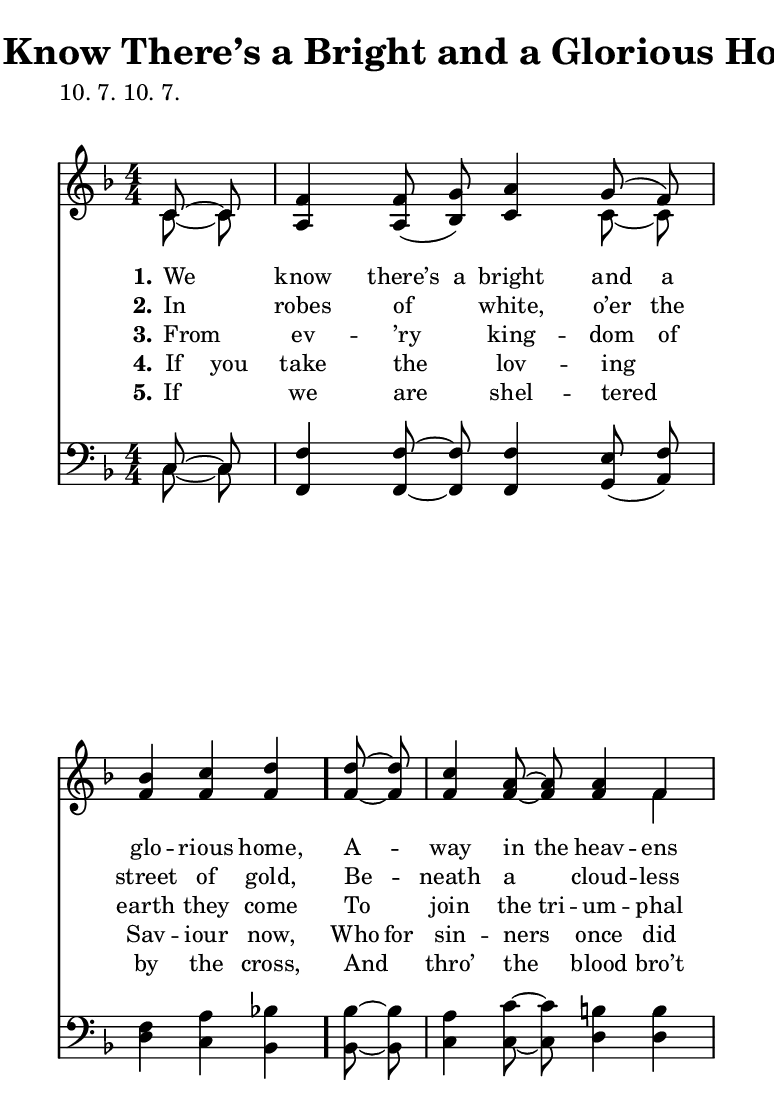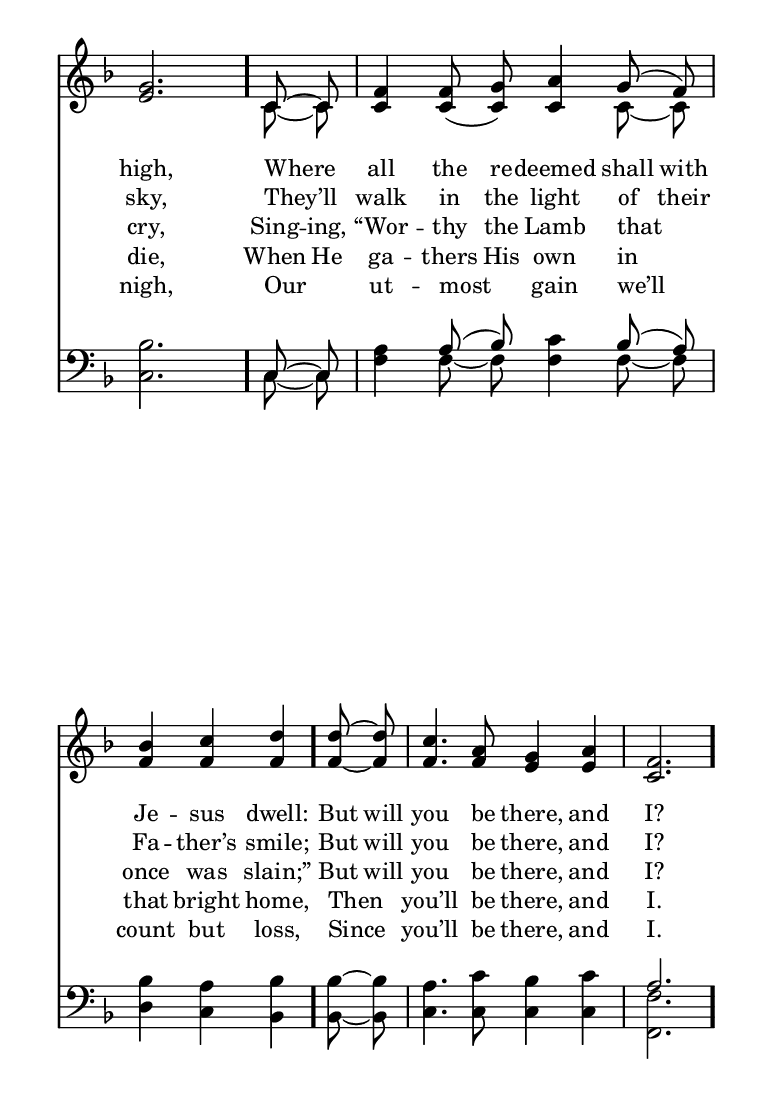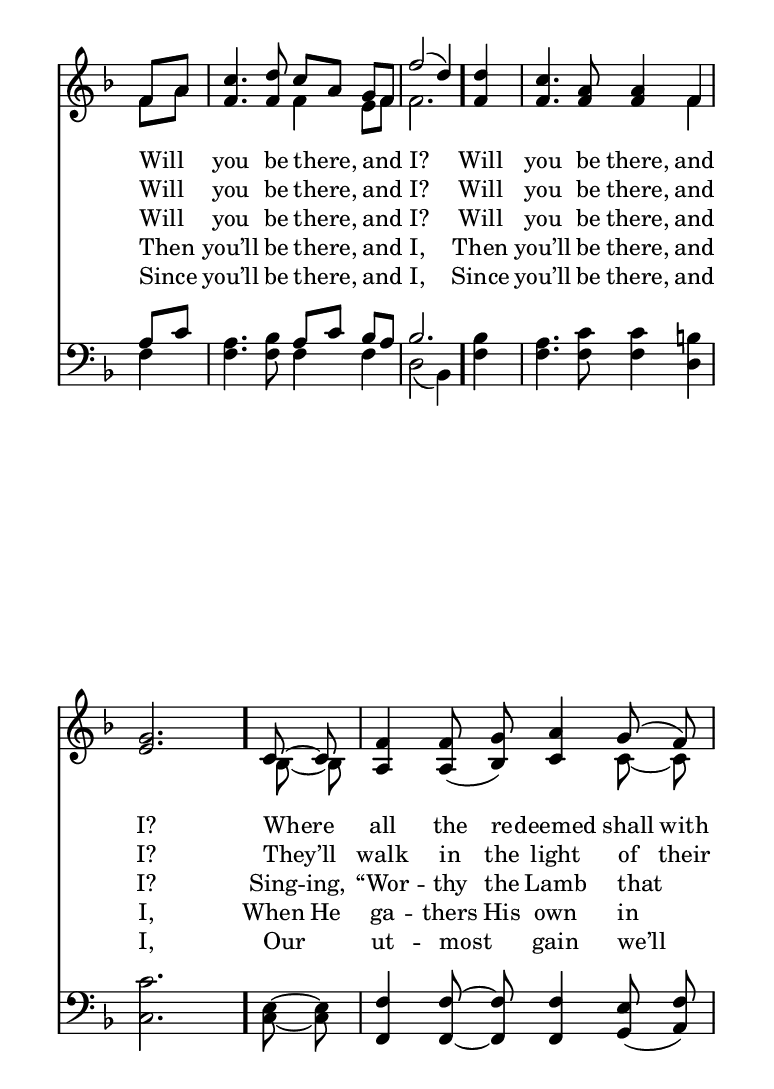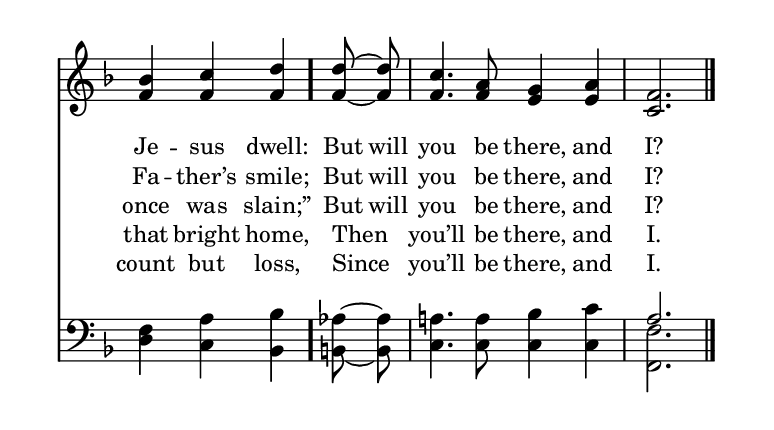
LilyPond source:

\include "common/global.ily"
\paper {
  \include "common/paper.ily"
}

\header{
  hymnnumber = "54"
  title = "We Know There’s a Bright and a Glorious Home"
  tunename = ""
  meter = "10. 7. 10. 7."
  poet = ""
  composer = ""
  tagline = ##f
}

% for fermata in MIDI
ta = { \tempo 4=80 }
tb = { \tempo 4=40 }

patternAA = { c8 ~ c8 | c4 c8( c8) c4 c8( c8) | c4 c4 c4 }
patternAB = { c8 ~ c8 | c4 c8( c8) c4 c8 ~ c8 | c4 c4 c4 }
patternAC = { c8 ~ c8 | c4 c8 ~ c8 c4 c8( c8) | c4 c4 c4 }
patternAD = { c8 ~ c8 | c4 c8 ~ c8 c4 c8 ~ c8 | c4 c4 c4 }

patternBA = { c8 ~ c8 | c4 c8 ~ c8 c4 c4 | c2. }
patternBB = { c8 ~ c8 | c4. c8 c4 c4 | c2. }
patternBC = { c4      | c4. c8 c4 c4 | c2. }

patternCA = { c8[ c8] | c4. c8 c8[ c8] c8[ c8] | c2( c4) }
patternCB = { c8[ c8] | c4. c8 c4      c8[ c8] | c2.     }
patternCC = { c8[ c8] | c4. c8 c8[ c8] c8[ c8] | c2.     }
patternCD = { c4      | c4. c8 c4      c4      | c2( c4) }

global = {
  \include "common/overrides.ily"
  \override Staff.TimeSignature.style = #'numbered
  \time 4/4
  \override Score.MetronomeMark.transparent = ##t % hide all fermata changes too
  \ta
  \key f \major
  \partial 4
  \autoBeamOff
}

notesSoprano = {
\global
\relative c' {

  \changePitch \patternAA { c c | f f g a g f | bes c d }
  \changePitch \patternBA { d d | c a a a f | g }
  \changePitch \patternAA { c, c | f f g a g f | bes c d }
  \changePitch \patternBB { d d | c a g a | f }

  \changePitch \patternCA { f a | c d c a g f | f' d }
  \changePitch \patternBC { d | c a a f | g }
  \changePitch \patternAA { c, c | f f g a g f | bes c d }
  \changePitch \patternBB { d d | c a g a | f }

  \bar "|."

}
}

notesAlto = {
\global
\relative e' {

  \changePitch \patternAB { c c | a a bes c c c | f f f }
  \changePitch \patternBA { f f | f f f f f | e }
  \changePitch \patternAB { c c | c c c c c c | f f f }
  \changePitch \patternBB { f f | f f e e | c }

  \changePitch \patternCB { f a | f f f e f | f }
  \changePitch \patternBC { f | f f f f | e }
  \changePitch \patternAB { bes bes | a a bes c c c | f f f }
  \changePitch \patternBB { f f | f f e e | c }

}
}

notesTenor = {
\global
\relative a, {

  \changePitch \patternAC { c c | f f f f e f | f a bes! }
  \changePitch \patternBA { bes bes | a c c b b | bes } \eogbreak
  \changePitch \patternAA { c, c | a' a bes c bes a | bes a bes }
  \changePitch \patternBB { bes bes | a c bes c | a } \eogbreak

  \changePitch \patternCC { a c | a bes a c bes a | bes }
  \changePitch \patternBC { bes | a c c b | c } \eogbreak
  \changePitch \patternAC { e, e | f f f f e f | f a bes }
  \changePitch \patternBB { aes aes | a! a bes c | a }

}
}

notesBass = {
\global
\relative f {

  \changePitch \patternAC { c c | f, f f f g a | d c bes }
  \changePitch \patternBA { bes bes | c c c d d | c }
  \changePitch \patternAD { c c | f f f f f f | d c bes }
  \changePitch \patternBB { bes bes | c c c c | < f f, >}

  \changePitch \patternCD { f | f f f f | d bes }
  \changePitch \patternBC { f' | f f f d | c }
  \changePitch \patternAC { c c | f, f f f g a | d c bes }
  \changePitch \patternBB { b b | c c c c | < f f, > }

}
}

wordsA = \lyricmode {
\set stanza = "1."

We know \mon there’s a \moff bright \mon and a \moff glo -- rious home, \bar "."
A -- way \mon in the \moff heav -- ens high, \bar "."
Where all \mon the re -- \moff deemed \mon shall \moff with Je -- sus dwell: \bar "."
\mon But will \moff you be there, and I? \bar "."
Will you be there, and I? \bar "."
Will you be there, and I? \bar "."
Where all \mon the re -- \moff deemed \mon shall \moff with Je -- sus dwell: \bar "."
\mon But will \moff you be there, and I? \bar "."

}

wordsB = \lyricmode {
\set stanza = "2."

In robes of white, \mon o’er the \moff street of gold,
Be -- neath a cloud -- less sky,
They’ll walk \mon in the light of their Fa -- ther’s smile; \moff
\mon But will \moff you be there, and I?
Will you be there, and I?
Will you be there, and I?
They’ll walk \mon in the light of their Fa -- ther’s smile; \moff
\mon But will \moff you be there, and I?

}

wordsC = \lyricmode {
\set stanza = "3."

From ev -- ’ry king -- \mon dom of \moff earth they come
To join \mon the tri -- \moff um -- phal cry,
\mon Sing -- ing, \moff “Wor -- \mon thy the \moff Lamb that once was slain;”
\mon But will \moff you be there, and I?
Will you be there, and I?
Will you be there, and I?
\mon Sing -- ing, \moff “Wor -- \mon thy the \moff Lamb that once was slain;”
\mon But will \moff you be there, and I?

}

wordsD = \lyricmode {
\set stanza = "4."

\mon If you \moff take the lov -- ing Sav -- iour now,
\mon Who for \moff sin -- ners once did die,
\mon When He ga -- thers His own \moff in that bright home,
Then you’ll be there, and I.
Then you’ll be there, and I,
Then you’ll be there, and I,
\mon When He ga -- thers His own \moff in that bright home,
Then you’ll be there, and I.

}

wordsE = \lyricmode {
\set stanza = "5."

If we are shel -- tered by the cross,
And thro’ the blood bro’t nigh,
Our ut -- most gain we’ll count but loss,
Since you’ll be there, and I.
Since you’ll be there, and I,
Since you’ll be there, and I,
Our ut -- most gain we’ll count but loss,
Since you’ll be there, and I.

}

\score {
  \context ChoirStaff <<
    \context Staff = upper <<
      \set Staff.autoBeaming = ##f
      \set ChoirStaff.systemStartDelimiter = #'SystemStartBar
      \set ChoirStaff.printPartCombineTexts = ##f
      \partcombine #'(2 . 9) \notesSoprano \notesAlto
      \context NullVoice = sopranos { \voiceOne << \notesSoprano >> }
      \context NullVoice = altos { \voiceTwo << \notesAlto >> }
      \context Lyrics = one   \lyricsto sopranos \wordsA
      \context Lyrics = two   \lyricsto sopranos \wordsB
      \context Lyrics = three \lyricsto sopranos \wordsC
      \context Lyrics = four  \lyricsto sopranos \wordsD
      \context Lyrics = five  \lyricsto sopranos \wordsE
    >>
    \context Staff = men <<
      \set Staff.autoBeaming = ##f
      \clef bass
      \set ChoirStaff.printPartCombineTexts = ##f
      \partcombine #'(2 . 9) \notesTenor \notesBass
      \context NullVoice = tenors { \voiceOne << \notesTenor >> }
      \context NullVoice = basses { \voiceTwo << \notesBass >> }
    >>
  >>
  \layout {
    \include "common/layout.ily"
  }
  \midi{
    \include "common/midi.ily"
  }
}

\version "2.19.49"  % necessary for upgrading to future LilyPond versions.

% vi:set et ts=2 sw=2 ai nocindent syntax=lilypond:
